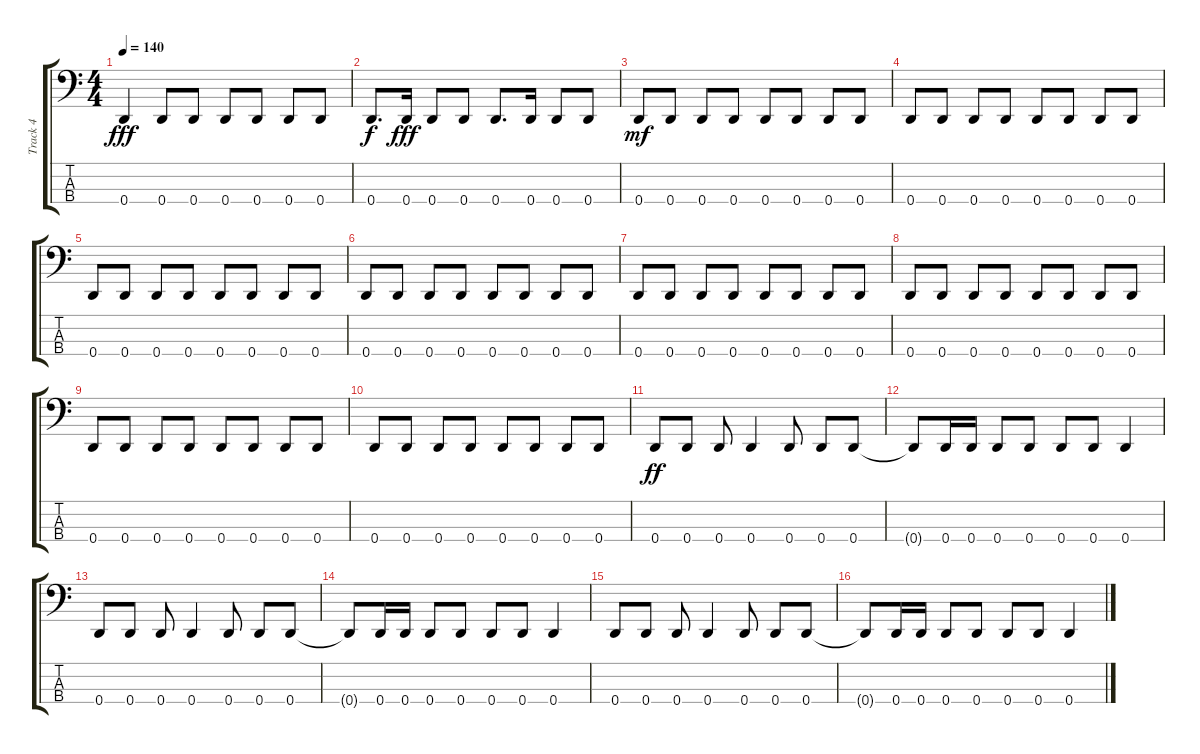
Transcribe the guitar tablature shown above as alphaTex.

\track ("Track 4" "Track 4") {instrument electricbasspick}
\staff {score tabs}
\tuning (G2 D2 A1 D1) {hide}
\ts (4 4)
\tempo 140
\clef f4
\ks c
0.4.4{dy fff} 0.4.8 0.4.8 0.4.8 0.4.8 0.4.8 0.4.8 |
0.4.8{d dy f} 0.4.16{dy fff} 0.4.8 0.4.8 0.4.8{d} 0.4.16 0.4.8 0.4.8 |
0.4.8{dy mf} 0.4.8 0.4.8 0.4.8 0.4.8 0.4.8 0.4.8 0.4.8 |
0.4.8 0.4.8 0.4.8 0.4.8 0.4.8 0.4.8 0.4.8 0.4.8 |
0.4.8 0.4.8 0.4.8 0.4.8 0.4.8 0.4.8 0.4.8 0.4.8 |
0.4.8 0.4.8 0.4.8 0.4.8 0.4.8 0.4.8 0.4.8 0.4.8 |
0.4.8 0.4.8 0.4.8 0.4.8 0.4.8 0.4.8 0.4.8 0.4.8 |
0.4.8 0.4.8 0.4.8 0.4.8 0.4.8 0.4.8 0.4.8 0.4.8 |
0.4.8 0.4.8 0.4.8 0.4.8 0.4.8 0.4.8 0.4.8 0.4.8 |
0.4.8 0.4.8 0.4.8 0.4.8 0.4.8 0.4.8 0.4.8 0.4.8 |
0.4.8{dy ff} 0.4.8 0.4.8 0.4.4 0.4.8 0.4.8 0.4.8 |
0.4{t}.8 0.4.16 0.4.16 0.4.8 0.4.8 0.4.8 0.4.8 0.4.4 |
0.4.8 0.4.8 0.4.8 0.4.4 0.4.8 0.4.8 0.4.8 |
0.4{t}.8 0.4.16 0.4.16 0.4.8 0.4.8 0.4.8 0.4.8 0.4.4 |
0.4.8 0.4.8 0.4.8 0.4.4 0.4.8 0.4.8 0.4.8 |
0.4{t}.8 0.4.16 0.4.16 0.4.8 0.4.8 0.4.8 0.4.8 0.4.4
